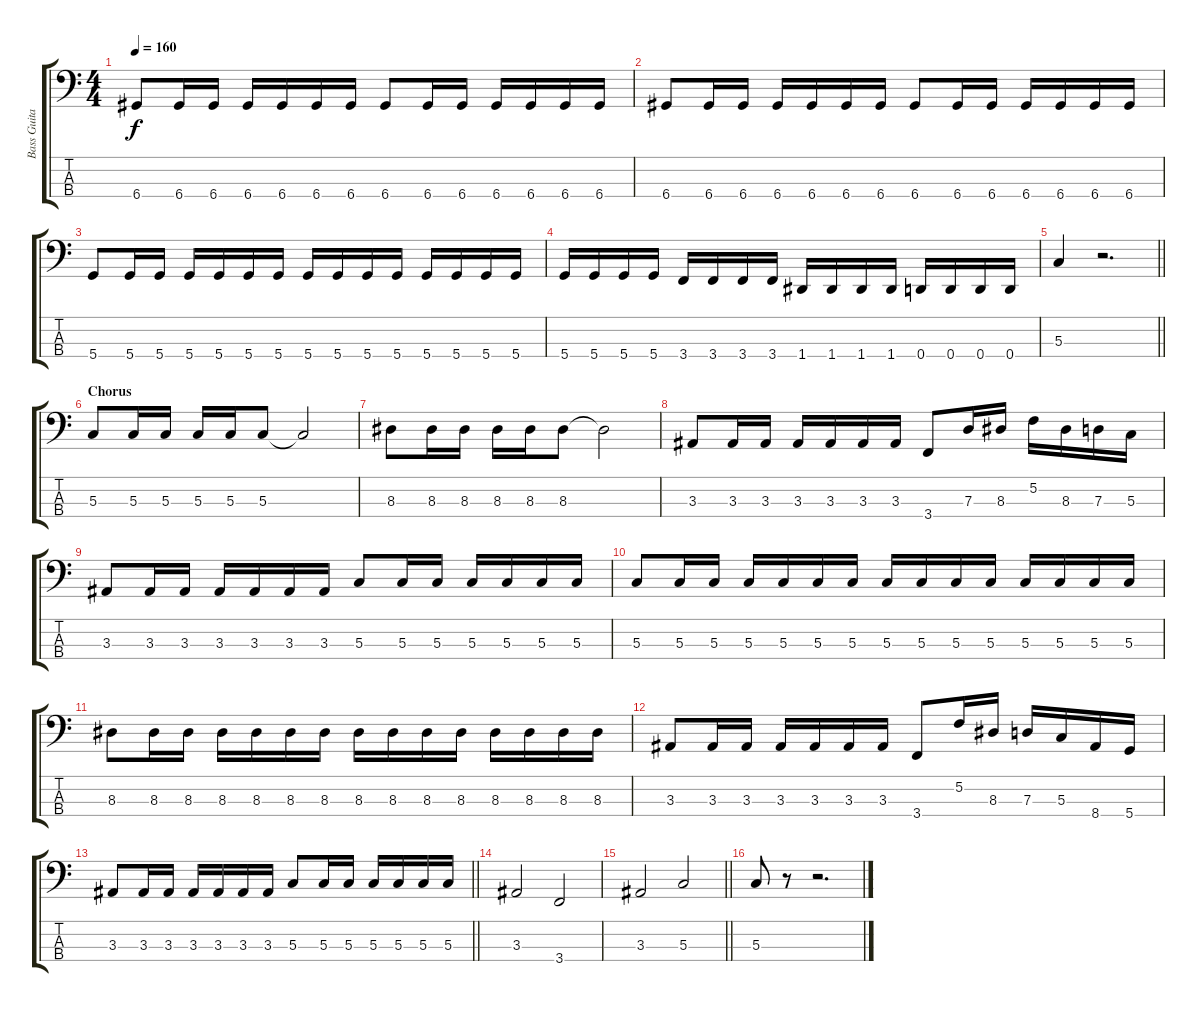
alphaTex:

\track ("Bass Guitar - Frédéric Leclercq" "Bass Guita") {instrument electricbasspick}
\staff {score tabs}
\tuning (F2 C2 G1 D1) {hide}
\ts (4 4)
\tempo 160
\clef f4
\ks c
6.4.8{dy f} 6.4.16 6.4.16 6.4.16 6.4.16 6.4.16 6.4.16 6.4.8 6.4.16 6.4.16 6.4.16 6.4.16 6.4.16 6.4.16 |
6.4.8 6.4.16 6.4.16 6.4.16 6.4.16 6.4.16 6.4.16 6.4.8 6.4.16 6.4.16 6.4.16 6.4.16 6.4.16 6.4.16 |
5.4.8 5.4.16 5.4.16 5.4.16 5.4.16 5.4.16 5.4.16 5.4.16 5.4.16 5.4.16 5.4.16 5.4.16 5.4.16 5.4.16 5.4.16 |
5.4.16 5.4.16 5.4.16 5.4.16 3.4.16 3.4.16 3.4.16 3.4.16 1.4.16 1.4.16 1.4.16 1.4.16 0.4.16 0.4.16 0.4.16 0.4.16 |
\barLineRight lightlight
5.3.4 r.2{d} |
\section ("" "Chorus")
5.3.8 5.3.16 5.3.16 5.3.16 5.3.16 5.3.8 5.3{t}.2 |
8.3.8 8.3.16 8.3.16 8.3.16 8.3.16 8.3.8 8.3{t}.2 |
3.3.8 3.3.16 3.3.16 3.3.16 3.3.16 3.3.16 3.3.16 3.4.8 7.3.16 8.3.16 5.2.16 8.3.16 7.3.16 5.3.16 |
3.3.8 3.3.16 3.3.16 3.3.16 3.3.16 3.3.16 3.3.16 5.3.8 5.3.16 5.3.16 5.3.16 5.3.16 5.3.16 5.3.16 |
5.3.8 5.3.16 5.3.16 5.3.16 5.3.16 5.3.16 5.3.16 5.3.16 5.3.16 5.3.16 5.3.16 5.3.16 5.3.16 5.3.16 5.3.16 |
8.3.8 8.3.16 8.3.16 8.3.16 8.3.16 8.3.16 8.3.16 8.3.16 8.3.16 8.3.16 8.3.16 8.3.16 8.3.16 8.3.16 8.3.16 |
3.3.8 3.3.16 3.3.16 3.3.16 3.3.16 3.3.16 3.3.16 3.4.8 5.2.16 8.3.16 7.3.16 5.3.16 8.4.16 5.4.16 |
\barLineRight lightlight
3.3.8 3.3.16 3.3.16 3.3.16 3.3.16 3.3.16 3.3.16 5.3.8 5.3.16 5.3.16 5.3.16 5.3.16 5.3.16 5.3.16 |
3.3.2 3.4.2 |
\barLineRight lightlight
3.3.2 5.3.2 |
\section ("" "")
5.3.8 r.8 r.2{d}
